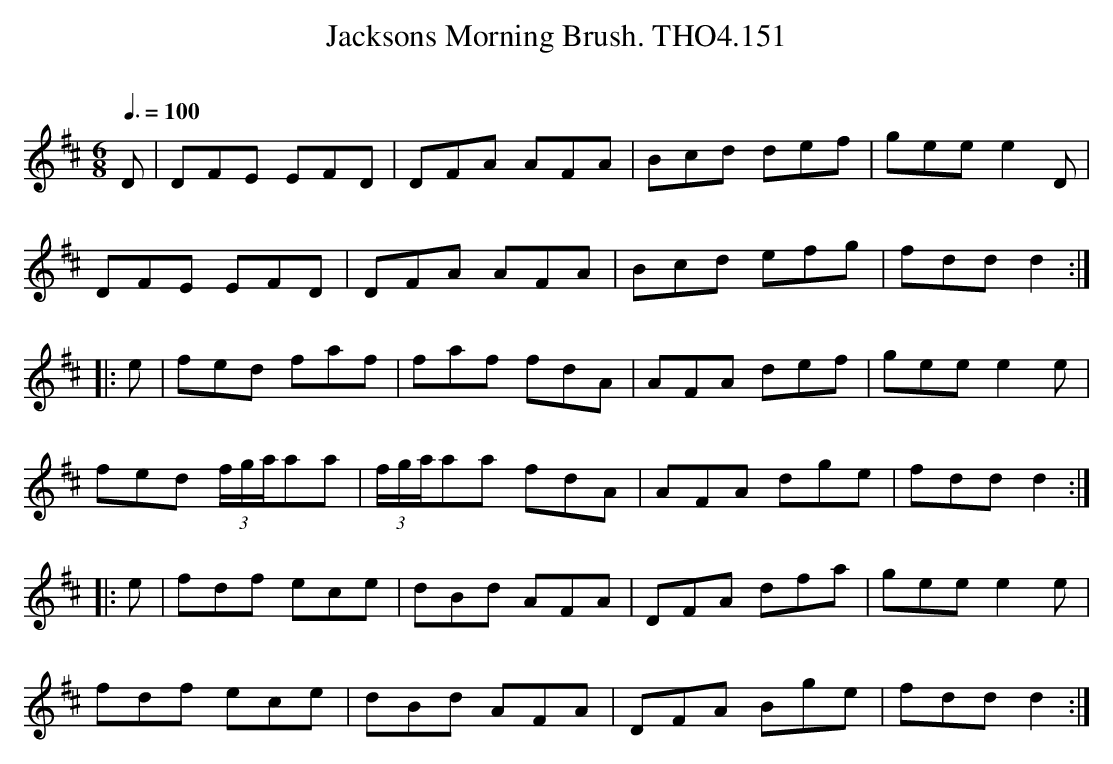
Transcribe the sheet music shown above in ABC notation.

X:1
T:Jacksons Morning Brush. THO4.151
O:
M:6/8
L:1/8
Q:3/8=100
K:D
D|DFE EFD|DFA AFA|Bcd def|gee e2 D|
DFE EFD|DFA AFA|Bcd efg|fdd d2:|
|:e|fed faf|faf fdA|AFA def|gee e2 e|
fed (3f/g/a/aa|(3f/g/a/aa fdA|AFA dge|fdd d2:|
|:e|fdf ece|dBd AFA|DFA dfa|gee e2 e|
fdf ece|dBd AFA|DFA Bge|fdd d2:|
